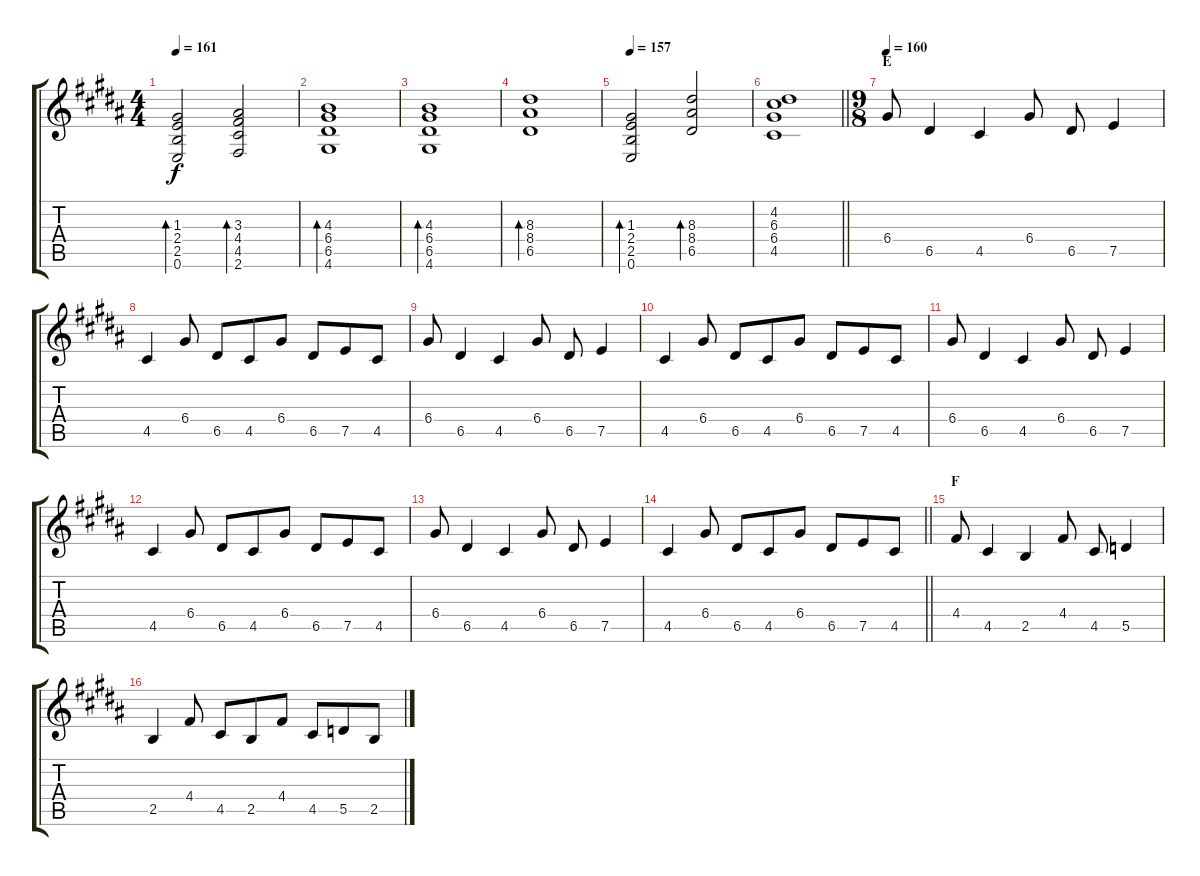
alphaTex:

\track "" {instrument distortionguitar}
\staff {score tabs}
\tuning (E4 B3 G3 D3 A2 E2) {hide}
\ts (4 4)
\tempo 161
\clef g2
\ks g#minor
(1.3 2.4 2.5 0.6).2{bd 60 dy f} (3.3 4.4 4.5 2.6).2{bd 60} |
(4.3 6.4 6.5 4.6).1{bd 60} |
(4.3 6.4 6.5 4.6).1{bd 60} |
(8.3 8.4 6.5).1{bd 60} |
\tempo 157
(1.3 2.4 2.5 0.6).2{bd 60} (8.3 8.4 6.5).2{bd 60} |
\barLineRight lightlight
(4.2 6.3 6.4 4.5).1 |
\ts (9 8)
\section ("" "E")
\tempo 160
6.4.8{instrument electricguitarmuted} 6.5.4 4.5.4 6.4.8 6.5.8 7.5.4 |
4.5.4 6.4.8 6.5.8 4.5.8 6.4.8 6.5.8 7.5.8 4.5.8 |
6.4.8 6.5.4 4.5.4 6.4.8 6.5.8 7.5.4 |
4.5.4 6.4.8 6.5.8 4.5.8 6.4.8 6.5.8 7.5.8 4.5.8 |
6.4.8 6.5.4 4.5.4 6.4.8 6.5.8 7.5.4 |
4.5.4 6.4.8 6.5.8 4.5.8 6.4.8 6.5.8 7.5.8 4.5.8 |
6.4.8 6.5.4 4.5.4 6.4.8 6.5.8 7.5.4 |
\barLineRight lightlight
4.5.4 6.4.8 6.5.8 4.5.8 6.4.8 6.5.8 7.5.8 4.5.8 |
\section ("" "F")
4.4.8 4.5.4 2.5.4 4.4.8 4.5.8 5.5.4 |
2.5.4 4.4.8 4.5.8 2.5.8 4.4.8 4.5.8 5.5.8 2.5.8
